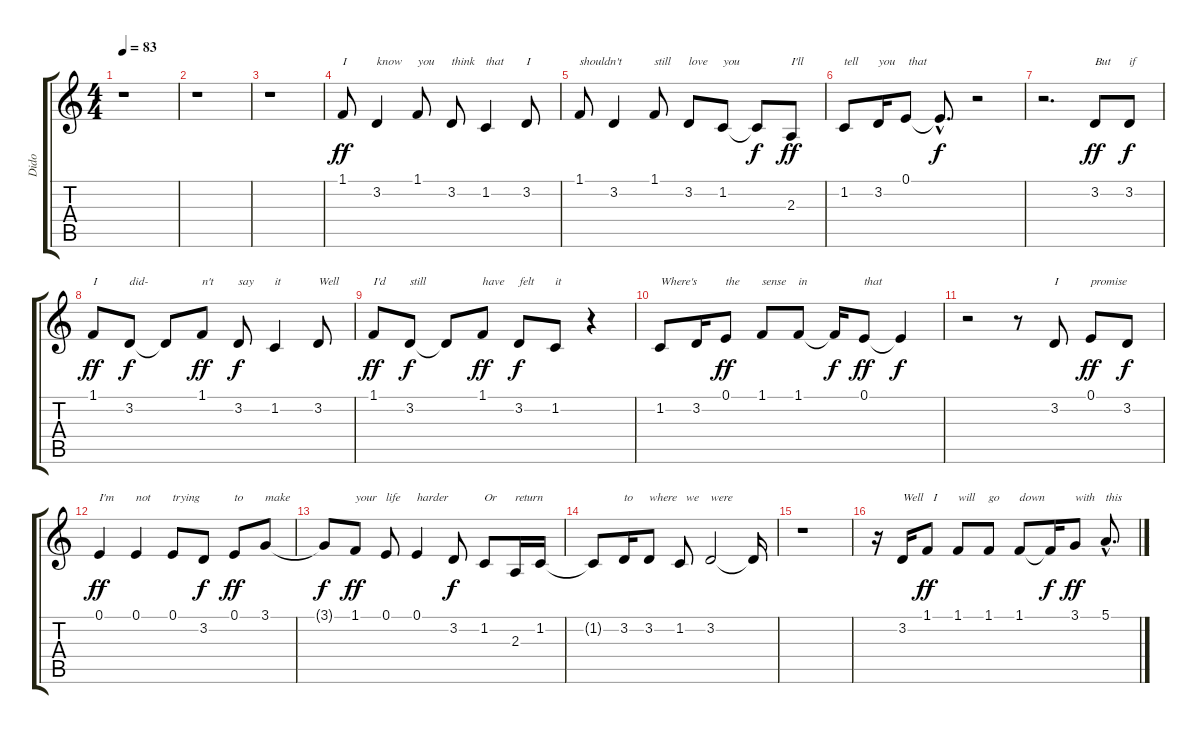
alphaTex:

\track ("Dido" "Dido") {instrument panflute}
\staff {score tabs}
\tuning (E4 B3 G3 D3 A2 E2) {hide}
\ts (4 4)
\tempo 83
\clef g2
\ks c
r.1{dy ff instrument panflute} |
r.1 |
r.1 |
1.1.8{txt "I"} 3.2.4{txt "know"} 1.1.8{txt "you"} 3.2.8{txt "think"} 1.2.4{txt "that"} 3.2.8{txt "I"} |
1.1.8{txt "shouldn't"} 3.2.4 1.1.8{txt "still"} 3.2.8{txt "love"} 1.2.8{txt "you"} 1.2{t}.8{dy f} 2.3.8{txt "I'll" dy ff} |
1.2.8{txt "tell"} 3.2.16{txt "you"} 0.1.8{txt " that"} 0.1{hac t}.8{d dy f} r.2 |
r.2{d} 3.2.8{txt "But" dy ff} 3.2.8{txt "if" dy f} |
1.1.8{txt "I" dy ff} 3.2.8{txt "did-" dy f} 3.2{t}.8 1.1.8{txt "n't" dy ff} 3.2.8{txt "say" dy f} 1.2.4{txt "it"} 3.2.8{txt "Well"} |
1.1.8{txt "I'd" dy ff} 3.2.8{txt "still" dy f} 3.2{t}.8 1.1.8{txt "have" dy ff} 3.2.8{txt "felt" dy f} 1.2.8{txt "it"} r.4 |
1.2.8{txt "Where's"} 3.2.16 0.1.8{txt "the" dy ff} 1.1.8{txt "sense"} 1.1.8{txt "in"} 1.1{t}.16{dy f} 0.1.8{txt "that" dy ff} 0.1{t}.4{dy f} |
r.2 r.8 3.2.8{txt "I"} 0.1.8{txt "promise" dy ff} 3.2.8{dy f} |
0.1.4{txt "I'm" dy ff} 0.1.4{txt "not"} 0.1.8{txt "trying"} 3.2.8{dy f} 0.1.8{txt "to" dy ff} 3.1.8{txt "make"} |
3.1{t}.8{dy f} 1.1.8{txt "your" dy ff} 0.1.8{txt "life"} 0.1.4{txt "harder"} 3.2.8{dy f} 1.2.8{txt "Or"} 2.3.16{txt "return"} 1.2.16 |
1.2{t}.8 3.2.16{txt "to"} 3.2.8{txt "where"} 1.2.8{txt "  we"} 3.2.2{txt "were"} 3.2{t}.16 |
r.1 |
r.16 3.2.16{txt "Well"} 1.1.8{txt "  I" dy ff} 1.1.8{txt "will"} 1.1.8{txt "go"} 1.1.8{txt "down"} 1.1{t}.16{dy f} 3.1.8{txt "with" dy ff} 5.1{hac}.8{d txt "this"}
